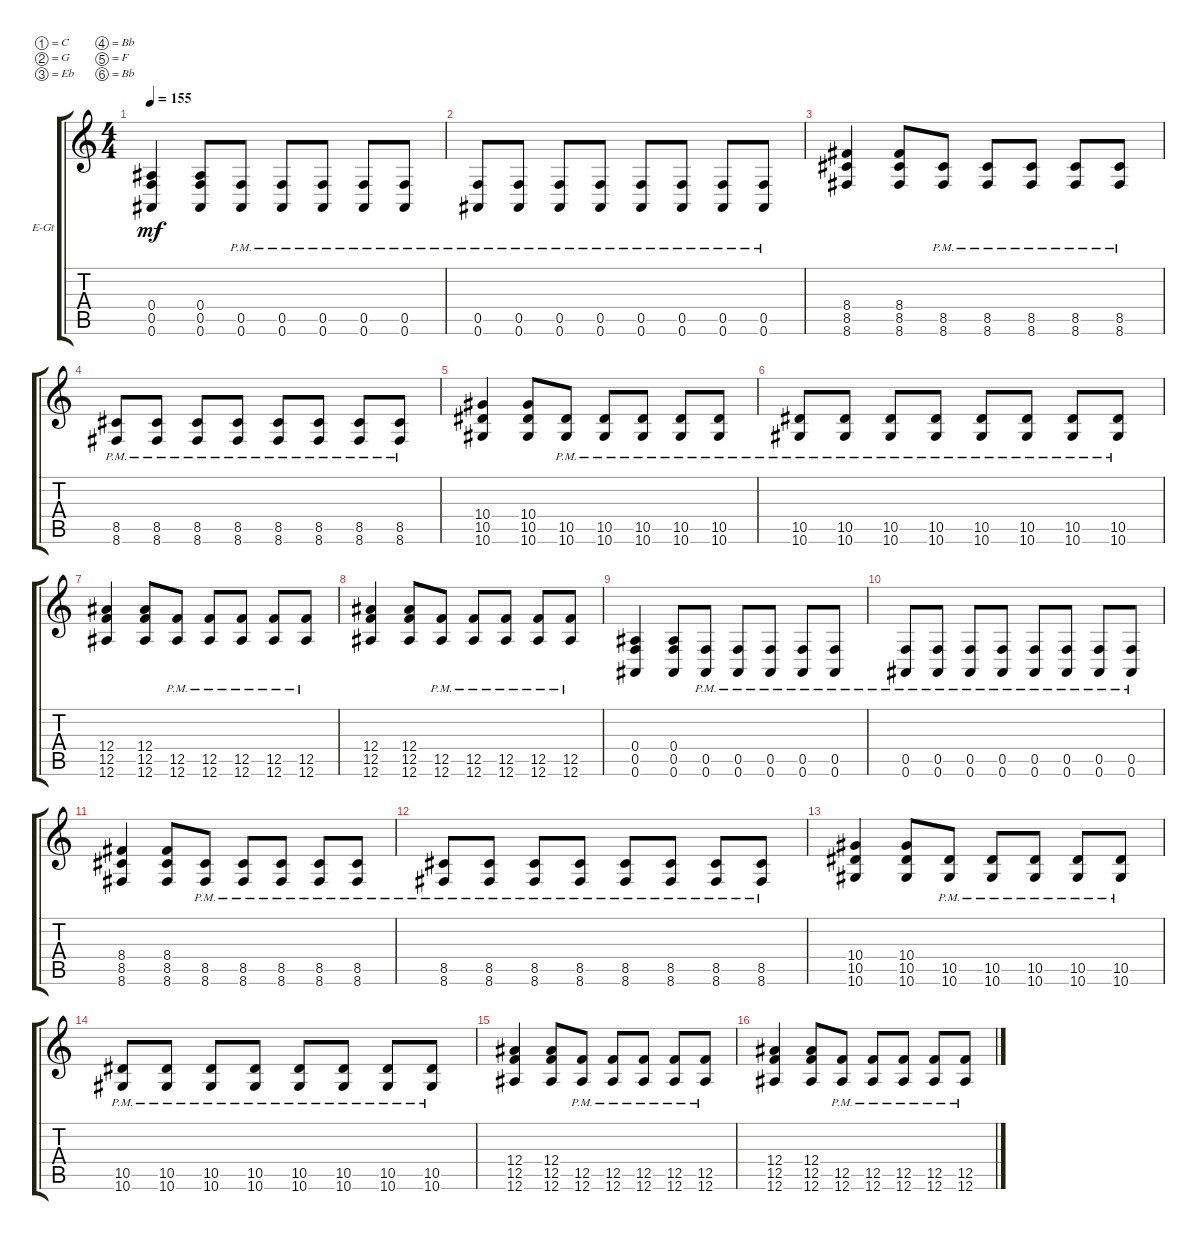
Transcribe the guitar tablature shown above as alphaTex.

\defaultSystemsLayout 4
\bracketExtendMode groupsimilarinstruments
\firstSystemTrackNameOrientation horizontal
\otherSystemsTrackNameOrientation horizontal
\track ("Rythm Guitar" "E-Gt") {instrument distortionguitar}
\staff {score tabs}
\tuning (C4 G3 Eb3 Bb2 F2 Bb1)
\ts (4 4)
\tempo 155
\clef g2
\ks c
(0.6 0.5 0.4).4{dy mf} (0.6 0.5 0.4).8 (0.6{pm} 0.5{pm}).8 (0.6{pm} 0.5{pm}).8 (0.6{pm} 0.5{pm}).8 (0.6{pm} 0.5{pm}).8 (0.6{pm} 0.5{pm}).8 |
(0.6{pm} 0.5{pm}).8 (0.6{pm} 0.5{pm}).8 (0.6{pm} 0.5{pm}).8 (0.6{pm} 0.5{pm}).8 (0.6{pm} 0.5{pm}).8 (0.6{pm} 0.5{pm}).8 (0.6{pm} 0.5{pm}).8 (0.6{pm} 0.5{pm}).8 |
(8.6 8.5 8.4).4 (8.6 8.5 8.4).8 (8.6{pm} 8.5{pm}).8 (8.6{pm} 8.5{pm}).8 (8.6{pm} 8.5{pm}).8 (8.6{pm} 8.5{pm}).8 (8.6{pm} 8.5{pm}).8 |
(8.6{pm} 8.5{pm}).8 (8.6{pm} 8.5{pm}).8 (8.6{pm} 8.5{pm}).8 (8.6{pm} 8.5{pm}).8 (8.6{pm} 8.5{pm}).8 (8.6{pm} 8.5{pm}).8 (8.6{pm} 8.5{pm}).8 (8.6{pm} 8.5{pm}).8 |
(10.6 10.5 10.4).4 (10.6 10.5 10.4).8 (10.6{pm} 10.5{pm}).8 (10.6{pm} 10.5{pm}).8 (10.6{pm} 10.5{pm}).8 (10.6{pm} 10.5{pm}).8 (10.6{pm} 10.5{pm}).8 |
(10.6{pm} 10.5{pm}).8 (10.6{pm} 10.5{pm}).8 (10.6{pm} 10.5{pm}).8 (10.6{pm} 10.5{pm}).8 (10.6{pm} 10.5{pm}).8 (10.6{pm} 10.5{pm}).8 (10.6{pm} 10.5{pm}).8 (10.6{pm} 10.5{pm}).8 |
(12.6 12.5 12.4).4 (12.6 12.5 12.4).8 (12.6{pm} 12.5{pm}).8 (12.6{pm} 12.5{pm}).8 (12.6{pm} 12.5{pm}).8 (12.6{pm} 12.5{pm}).8 (12.6{pm} 12.5{pm}).8 |
(12.6 12.5 12.4).4 (12.6 12.5 12.4).8 (12.6{pm} 12.5{pm}).8 (12.6{pm} 12.5{pm}).8 (12.6{pm} 12.5{pm}).8 (12.6{pm} 12.5{pm}).8 (12.6{pm} 12.5{pm}).8 |
(0.6 0.5 0.4).4 (0.6 0.5 0.4).8 (0.6{pm} 0.5{pm}).8 (0.6{pm} 0.5{pm}).8 (0.6{pm} 0.5{pm}).8 (0.6{pm} 0.5{pm}).8 (0.6{pm} 0.5{pm}).8 |
(0.6{pm} 0.5{pm}).8 (0.6{pm} 0.5{pm}).8 (0.6{pm} 0.5{pm}).8 (0.6{pm} 0.5{pm}).8 (0.6{pm} 0.5{pm}).8 (0.6{pm} 0.5{pm}).8 (0.6{pm} 0.5{pm}).8 (0.6{pm} 0.5{pm}).8 |
(8.6 8.5 8.4).4 (8.6 8.5 8.4).8 (8.6{pm} 8.5{pm}).8 (8.6{pm} 8.5{pm}).8 (8.6{pm} 8.5{pm}).8 (8.6{pm} 8.5{pm}).8 (8.6{pm} 8.5{pm}).8 |
(8.6{pm} 8.5{pm}).8 (8.6{pm} 8.5{pm}).8 (8.6{pm} 8.5{pm}).8 (8.6{pm} 8.5{pm}).8 (8.6{pm} 8.5{pm}).8 (8.6{pm} 8.5{pm}).8 (8.6{pm} 8.5{pm}).8 (8.6{pm} 8.5{pm}).8 |
(10.6 10.5 10.4).4 (10.6 10.5 10.4).8 (10.6{pm} 10.5{pm}).8 (10.6{pm} 10.5{pm}).8 (10.6{pm} 10.5{pm}).8 (10.6{pm} 10.5{pm}).8 (10.6{pm} 10.5{pm}).8 |
(10.6{pm} 10.5{pm}).8 (10.6{pm} 10.5{pm}).8 (10.6{pm} 10.5{pm}).8 (10.6{pm} 10.5{pm}).8 (10.6{pm} 10.5{pm}).8 (10.6{pm} 10.5{pm}).8 (10.6{pm} 10.5{pm}).8 (10.6{pm} 10.5{pm}).8 |
(12.6 12.5 12.4).4 (12.6 12.5 12.4).8 (12.6{pm} 12.5{pm}).8 (12.6{pm} 12.5{pm}).8 (12.6{pm} 12.5{pm}).8 (12.6{pm} 12.5{pm}).8 (12.6{pm} 12.5{pm}).8 |
(12.6 12.5 12.4).4 (12.6 12.5 12.4).8 (12.6{pm} 12.5{pm}).8 (12.6{pm} 12.5{pm}).8 (12.6{pm} 12.5{pm}).8 (12.6{pm} 12.5{pm}).8 (12.6{pm} 12.5{pm}).8
